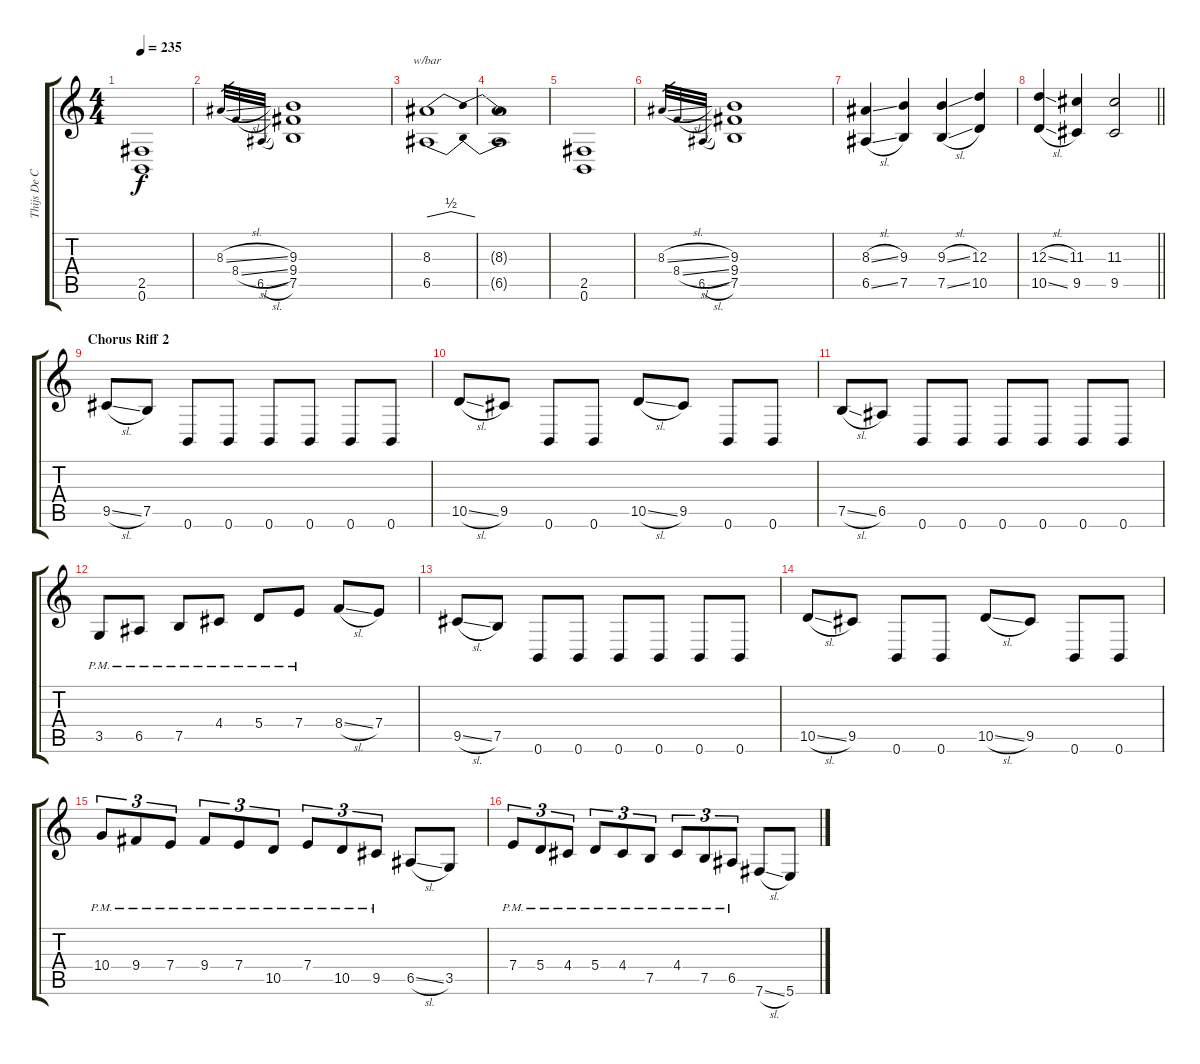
\track ("Thijs De Cloedt" "Thijs De C") {instrument overdrivenguitar}
\staff {score tabs}
\tuning (B3 Gb3 D3 A2 E2 B1) {hide}
\ts (4 4)
\tempo 235
\clef g2
\ks c
(2.5 0.6).1{dy f} |
8.3{sl}.32{gr} 8.4{sl}.32{gr} 6.5{sl}.32{gr} (9.3 9.4 7.5).1 |
(8.3 6.5).1{tbe (dip default 0 0 30 2 60 0)} |
(8.3{t} 6.5{t}).1 |
(2.5 0.6).1 |
8.3{sl}.32{gr} 8.4{sl}.32{gr} 6.5{sl}.32{gr} (9.3 9.4 7.5).1 |
(8.3{sl} 6.5{sl}).4 (9.3 7.5).4 (9.3{sl} 7.5{sl}).4 (12.3 10.5).4 |
\barLineRight lightlight
(12.3{sl} 10.5{sl}).4 (11.3 9.5).4 (11.3 9.5).2 |
\section ("" "Chorus Riff 2")
9.5{sl}.8 7.5.8 0.6.8 0.6.8 0.6.8 0.6.8 0.6.8 0.6.8 |
10.5{sl}.8 9.5.8 0.6.8 0.6.8 10.5{sl}.8 9.5.8 0.6.8 0.6.8 |
7.5{sl}.8 6.5.8 0.6.8 0.6.8 0.6.8 0.6.8 0.6.8 0.6.8 |
3.5{pm}.8 6.5{pm}.8 7.5{pm}.8 4.4{pm}.8 5.4{pm}.8 7.4{pm}.8 8.4{sl}.8 7.4.8 |
9.5{sl}.8 7.5.8 0.6.8 0.6.8 0.6.8 0.6.8 0.6.8 0.6.8 |
10.5{sl}.8 9.5.8 0.6.8 0.6.8 10.5{sl}.8 9.5.8 0.6.8 0.6.8 |
10.4{pm}.8{tu (3 2)} 9.4{pm}.8{tu (3 2)} 7.4{pm}.8{tu (3 2)} 9.4{pm}.8{tu (3 2)} 7.4{pm}.8{tu (3 2)} 10.5{pm}.8{tu (3 2)} 7.4{pm}.8{tu (3 2)} 10.5{pm}.8{tu (3 2)} 9.5{pm}.8{tu (3 2)} 6.5{sl}.8 3.5.8 |
7.4{pm}.8{tu (3 2)} 5.4{pm}.8{tu (3 2)} 4.4{pm}.8{tu (3 2)} 5.4{pm}.8{tu (3 2)} 4.4{pm}.8{tu (3 2)} 7.5{pm}.8{tu (3 2)} 4.4{pm}.8{tu (3 2)} 7.5{pm}.8{tu (3 2)} 6.5{pm}.8{tu (3 2)} 7.6{sl}.8 5.6.8
